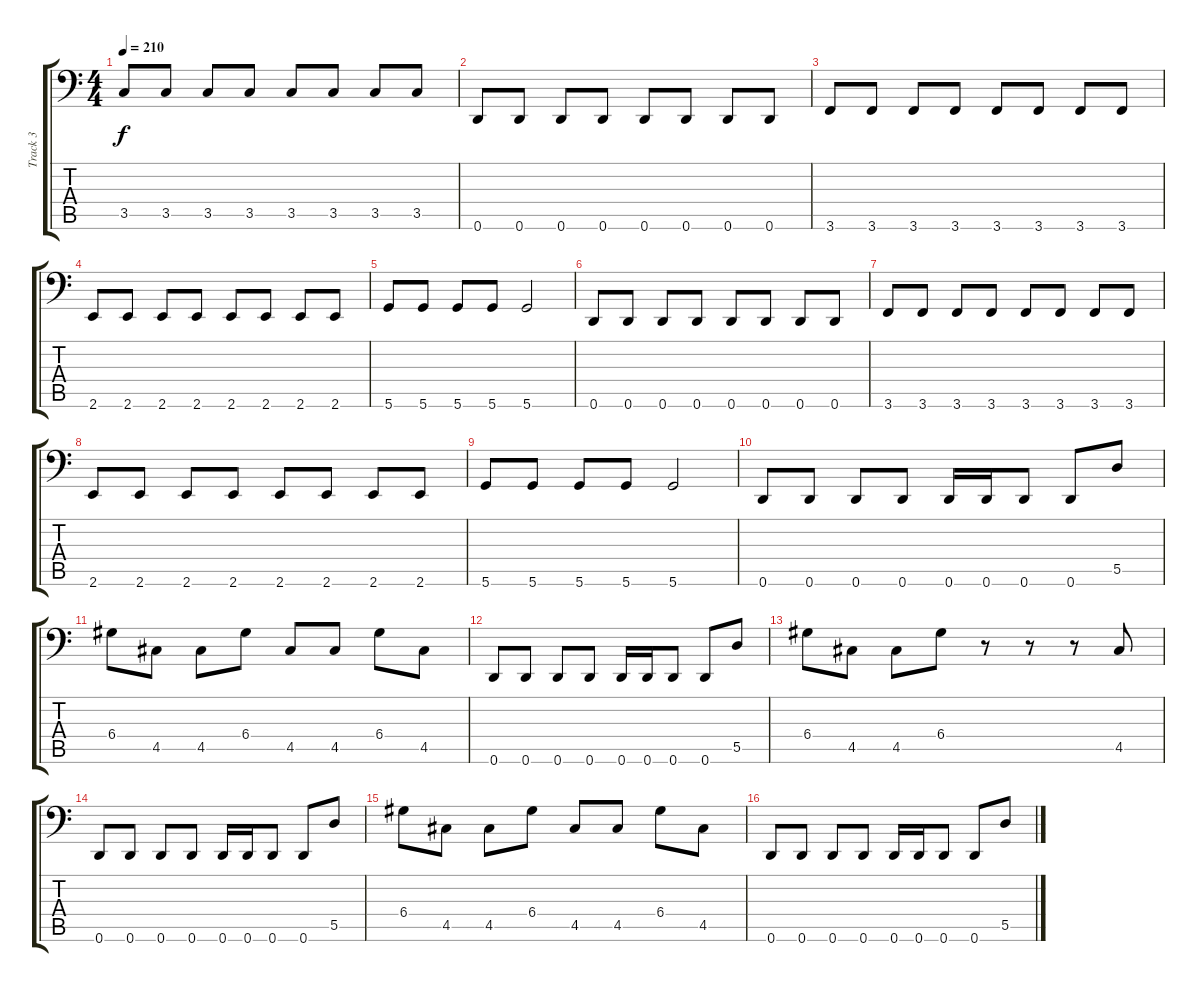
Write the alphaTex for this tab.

\track ("Track 3" "Track 3") {instrument slapbass1}
\staff {score tabs}
\tuning (E3 B2 G2 D2 A1 D1) {hide}
\ts (4 4)
\tempo 210
\clef f4
\ks c
3.5.8{dy f} 3.5.8 3.5.8 3.5.8 3.5.8 3.5.8 3.5.8 3.5.8 |
0.6.8 0.6.8 0.6.8 0.6.8 0.6.8 0.6.8 0.6.8 0.6.8 |
3.6.8 3.6.8 3.6.8 3.6.8 3.6.8 3.6.8 3.6.8 3.6.8 |
2.6.8 2.6.8 2.6.8 2.6.8 2.6.8 2.6.8 2.6.8 2.6.8 |
5.6.8 5.6.8 5.6.8 5.6.8 5.6.2 |
0.6.8 0.6.8 0.6.8 0.6.8 0.6.8 0.6.8 0.6.8 0.6.8 |
3.6.8 3.6.8 3.6.8 3.6.8 3.6.8 3.6.8 3.6.8 3.6.8 |
2.6.8 2.6.8 2.6.8 2.6.8 2.6.8 2.6.8 2.6.8 2.6.8 |
5.6.8 5.6.8 5.6.8 5.6.8 5.6.2 |
0.6.8 0.6.8 0.6.8 0.6.8 0.6.16 0.6.16 0.6.8 0.6.8 5.5.8 |
6.4.8 4.5.8 4.5.8 6.4.8 4.5.8 4.5.8 6.4.8 4.5.8 |
0.6.8 0.6.8 0.6.8 0.6.8 0.6.16 0.6.16 0.6.8 0.6.8 5.5.8 |
6.4.8 4.5.8 4.5.8 6.4.8 r.8 r.8 r.8 4.5.8 |
0.6.8 0.6.8 0.6.8 0.6.8 0.6.16 0.6.16 0.6.8 0.6.8 5.5.8 |
6.4.8 4.5.8 4.5.8 6.4.8 4.5.8 4.5.8 6.4.8 4.5.8 |
0.6.8 0.6.8 0.6.8 0.6.8 0.6.16 0.6.16 0.6.8 0.6.8 5.5.8
